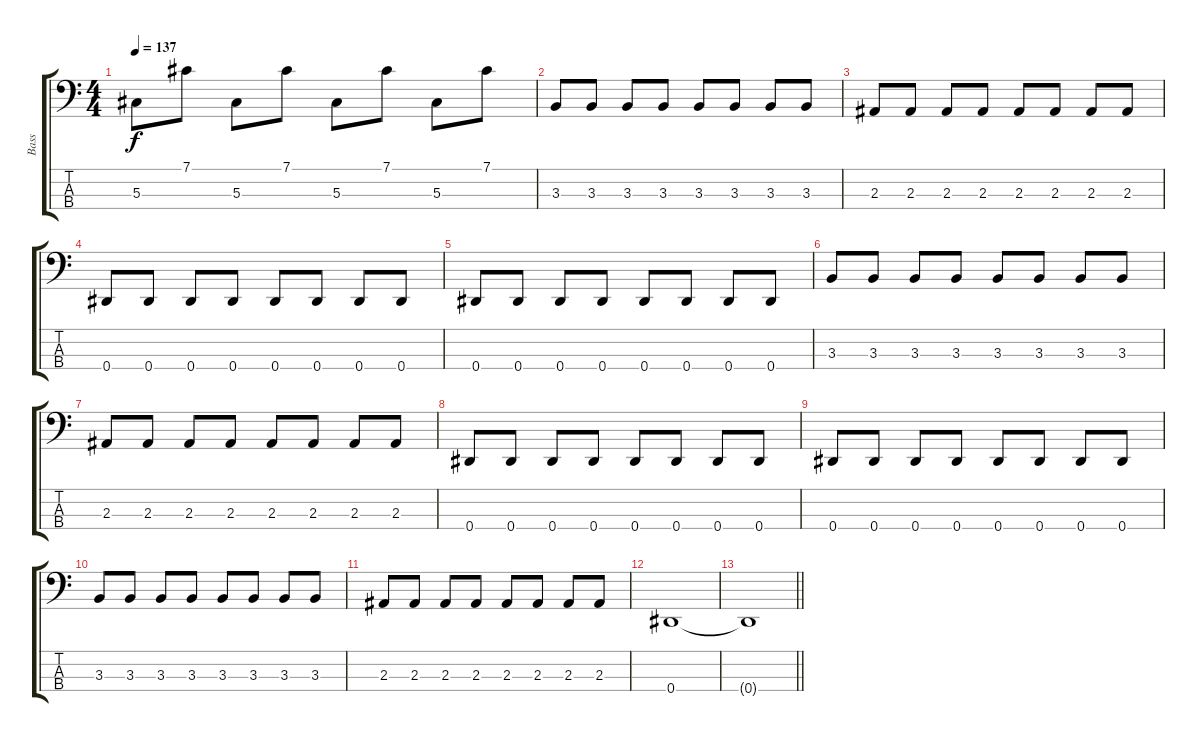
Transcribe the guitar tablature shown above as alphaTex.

\track ("Bass" "Bass") {instrument electricbassfinger}
\staff {score tabs}
\tuning (Gb2 Db2 Ab1 Eb1) {hide}
\ts (4 4)
\tempo 137
\clef f4
\ks c
5.3.8{dy f} 7.1.8 5.3.8 7.1.8 5.3.8 7.1.8 5.3.8 7.1.8 |
3.3.8 3.3.8 3.3.8 3.3.8 3.3.8 3.3.8 3.3.8 3.3.8 |
2.3.8 2.3.8 2.3.8 2.3.8 2.3.8 2.3.8 2.3.8 2.3.8 |
0.4.8 0.4.8 0.4.8 0.4.8 0.4.8 0.4.8 0.4.8 0.4.8 |
0.4.8 0.4.8 0.4.8 0.4.8 0.4.8 0.4.8 0.4.8 0.4.8 |
3.3.8 3.3.8 3.3.8 3.3.8 3.3.8 3.3.8 3.3.8 3.3.8 |
2.3.8 2.3.8 2.3.8 2.3.8 2.3.8 2.3.8 2.3.8 2.3.8 |
0.4.8 0.4.8 0.4.8 0.4.8 0.4.8 0.4.8 0.4.8 0.4.8 |
0.4.8 0.4.8 0.4.8 0.4.8 0.4.8 0.4.8 0.4.8 0.4.8 |
3.3.8 3.3.8 3.3.8 3.3.8 3.3.8 3.3.8 3.3.8 3.3.8 |
2.3.8 2.3.8 2.3.8 2.3.8 2.3.8 2.3.8 2.3.8 2.3.8 |
0.4.1 |
\barLineRight lightlight
0.4{t}.1
